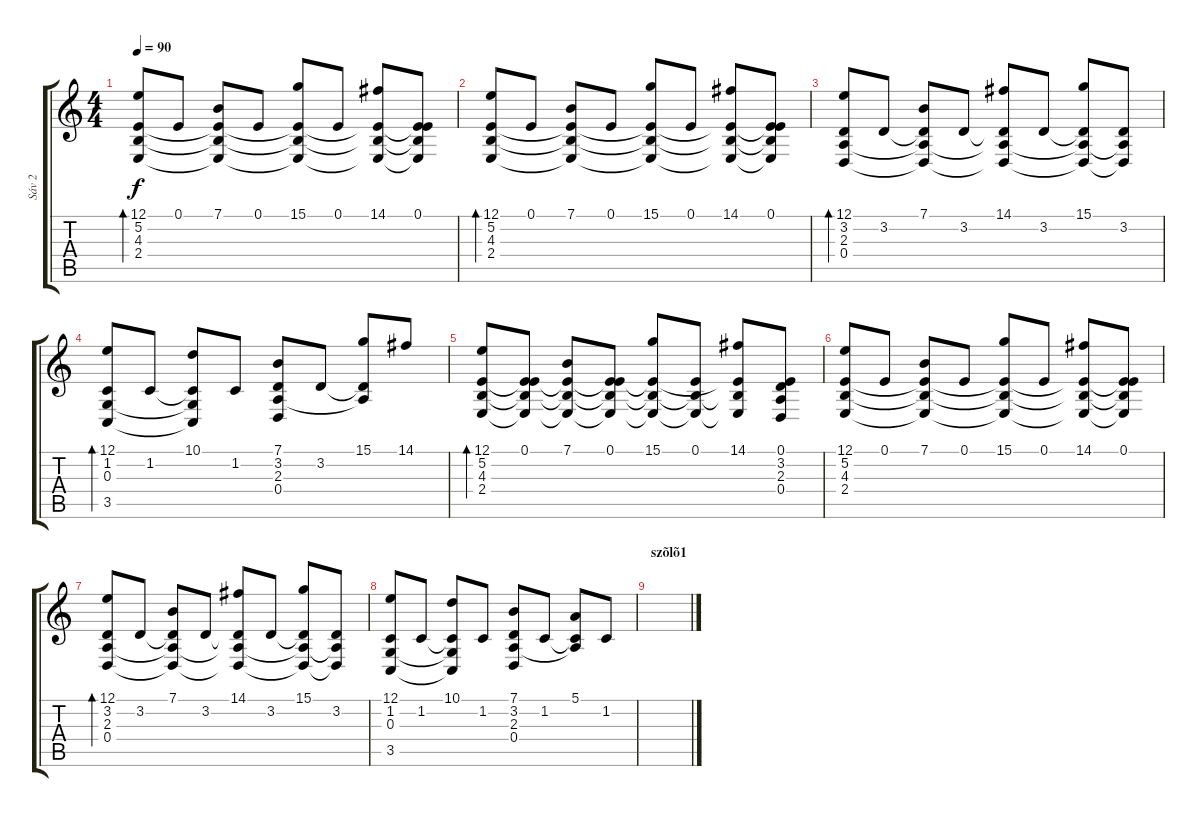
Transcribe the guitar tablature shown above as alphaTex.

\track ("Sáv 2" "Sáv 2") {instrument acousticgrandpiano}
\staff {score tabs}
\tuning (E4 B3 G3 D3 A2 E2) {hide}
\ts (4 4)
\tempo 90
\clef g2
\ks c
(12.1 5.2 4.3 2.4).8{bd 240 dy f} 0.1.8 (7.1 5.2{t} 4.3{t} 2.4{t}).8 0.1.8 (15.1 5.2{t} 4.3{t} 2.4{t}).8 0.1.8 (14.1 5.2{t} 4.3{t} 2.4{t}).8 (0.1 5.2{t} 4.3{t} 2.4{t}).8 |
(12.1 5.2 4.3 2.4).8{bd 120} 0.1.8 (7.1 5.2{t} 4.3{t} 2.4{t}).8 0.1.8 (15.1 5.2{t} 4.3{t} 2.4{t}).8 0.1.8 (14.1 5.2{t} 4.3{t} 2.4{t}).8 (0.1 5.2{t} 4.3{t} 2.4{t}).8 |
(12.1 3.2 2.3 0.4).8{bd 120} 3.2.8 (7.1 3.2{t} 2.3{t} 0.4{t}).8 3.2.8 (14.1 3.2{t} 2.3{t} 0.4{t}).8 3.2.8 (15.1 3.2{t} 2.3{t} 0.4{t}).8 (3.2 2.3{t} 0.4{t}).8 |
(12.1 1.2 0.3 3.5).8{bd 240} 1.2.8 (10.1 1.2{t} 0.3{t} 3.5{t}).8 1.2.8 (7.1 3.2 2.3 0.4).8 3.2.8 (15.1 3.2{t} 2.3{t}).8 14.1.8 |
(12.1 5.2 4.3 2.4).8{bd 60} (0.1 5.2{t} 4.3{t} 2.4{t}).8 (7.1 5.2{t} 4.3{t} 2.4{t}).8 (0.1 5.2{t} 4.3{t} 2.4{t}).8 (15.1 5.2{t} 4.3{t} 2.4{t}).8 (0.1 4.3{t} 2.4{t}).8 (14.1 5.2{t} 4.3{t} 2.4{t}).8 (0.1 3.2 2.3 0.4).8 |
(12.1 5.2 4.3 2.4).8 0.1.8 (7.1 5.2{t} 4.3{t} 2.4{t}).8 0.1.8 (15.1 5.2{t} 4.3{t} 2.4{t}).8 0.1.8 (14.1 5.2{t} 4.3{t} 2.4{t}).8 (0.1 5.2{t} 4.3{t} 2.4{t}).8 |
(12.1 3.2 2.3 0.4).8{bd 120} 3.2.8 (7.1 3.2{t} 2.3{t} 0.4{t}).8 3.2.8 (14.1 3.2{t} 2.3{t} 0.4{t}).8 3.2.8 (15.1 3.2{t} 2.3{t} 0.4{t}).8 (3.2 2.3{t} 0.4{t}).8 |
(12.1 1.2 0.3 3.5).8 1.2.8 (10.1 1.2{t} 0.3{t} 3.5{t}).8 1.2.8 (7.1 3.2 2.3 0.4).8 1.2.8 (5.1 1.2{t} 2.3{t}).8 1.2.8 |
\section ("" "szõlõ1")
